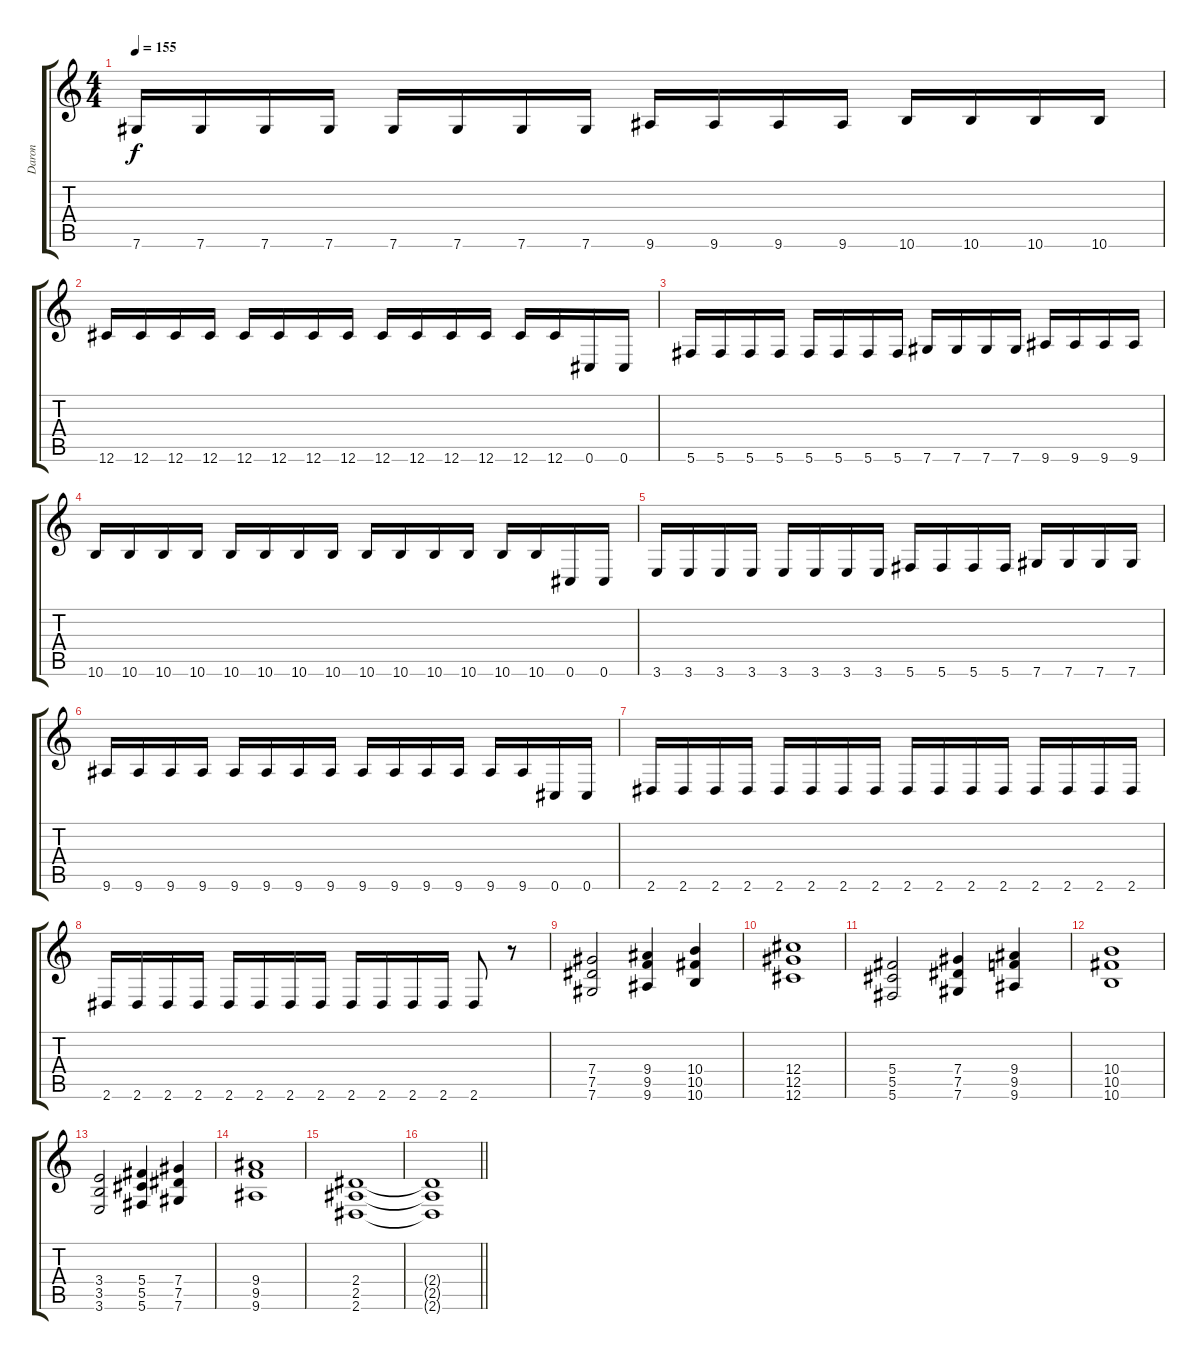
\track ("Daron" "Daron") {instrument overdrivenguitar}
\staff {score tabs}
\tuning (Eb4 Bb3 Gb3 Db3 Ab2 Db2) {hide}
\ts (4 4)
\tempo 155
\clef g2
\ks c
7.6.16{dy f instrument overdrivenguitar} 7.6.16 7.6.16 7.6.16 7.6.16 7.6.16 7.6.16 7.6.16 9.6.16 9.6.16 9.6.16 9.6.16 10.6.16 10.6.16 10.6.16 10.6.16 |
12.6.16 12.6.16 12.6.16 12.6.16 12.6.16 12.6.16 12.6.16 12.6.16 12.6.16 12.6.16 12.6.16 12.6.16 12.6.16 12.6.16 0.6.16 0.6.16 |
5.6.16 5.6.16 5.6.16 5.6.16 5.6.16 5.6.16 5.6.16 5.6.16 7.6.16 7.6.16 7.6.16 7.6.16 9.6.16 9.6.16 9.6.16 9.6.16 |
10.6.16 10.6.16 10.6.16 10.6.16 10.6.16 10.6.16 10.6.16 10.6.16 10.6.16 10.6.16 10.6.16 10.6.16 10.6.16 10.6.16 0.6.16 0.6.16 |
3.6.16 3.6.16 3.6.16 3.6.16 3.6.16 3.6.16 3.6.16 3.6.16 5.6.16 5.6.16 5.6.16 5.6.16 7.6.16 7.6.16 7.6.16 7.6.16 |
9.6.16 9.6.16 9.6.16 9.6.16 9.6.16 9.6.16 9.6.16 9.6.16 9.6.16 9.6.16 9.6.16 9.6.16 9.6.16 9.6.16 0.6.16 0.6.16 |
2.6.16 2.6.16 2.6.16 2.6.16 2.6.16 2.6.16 2.6.16 2.6.16 2.6.16 2.6.16 2.6.16 2.6.16 2.6.16 2.6.16 2.6.16 2.6.16 |
2.6.16 2.6.16 2.6.16 2.6.16 2.6.16 2.6.16 2.6.16 2.6.16 2.6.16 2.6.16 2.6.16 2.6.16 2.6.8 r.8 |
(7.4 7.5 7.6).2 (9.4 9.5 9.6).4 (10.4 10.5 10.6).4 |
(12.4 12.5 12.6).1 |
(5.4 5.5 5.6).2 (7.4 7.5 7.6).4 (9.4 9.5 9.6).4 |
(10.4 10.5 10.6).1 |
(3.4 3.5 3.6).2 (5.4 5.5 5.6).4 (7.4 7.5 7.6).4 |
(9.4 9.5 9.6).1 |
(2.4 2.5 2.6).1 |
\barLineRight lightlight
(2.4{t} 2.5{t} 2.6{t}).1
